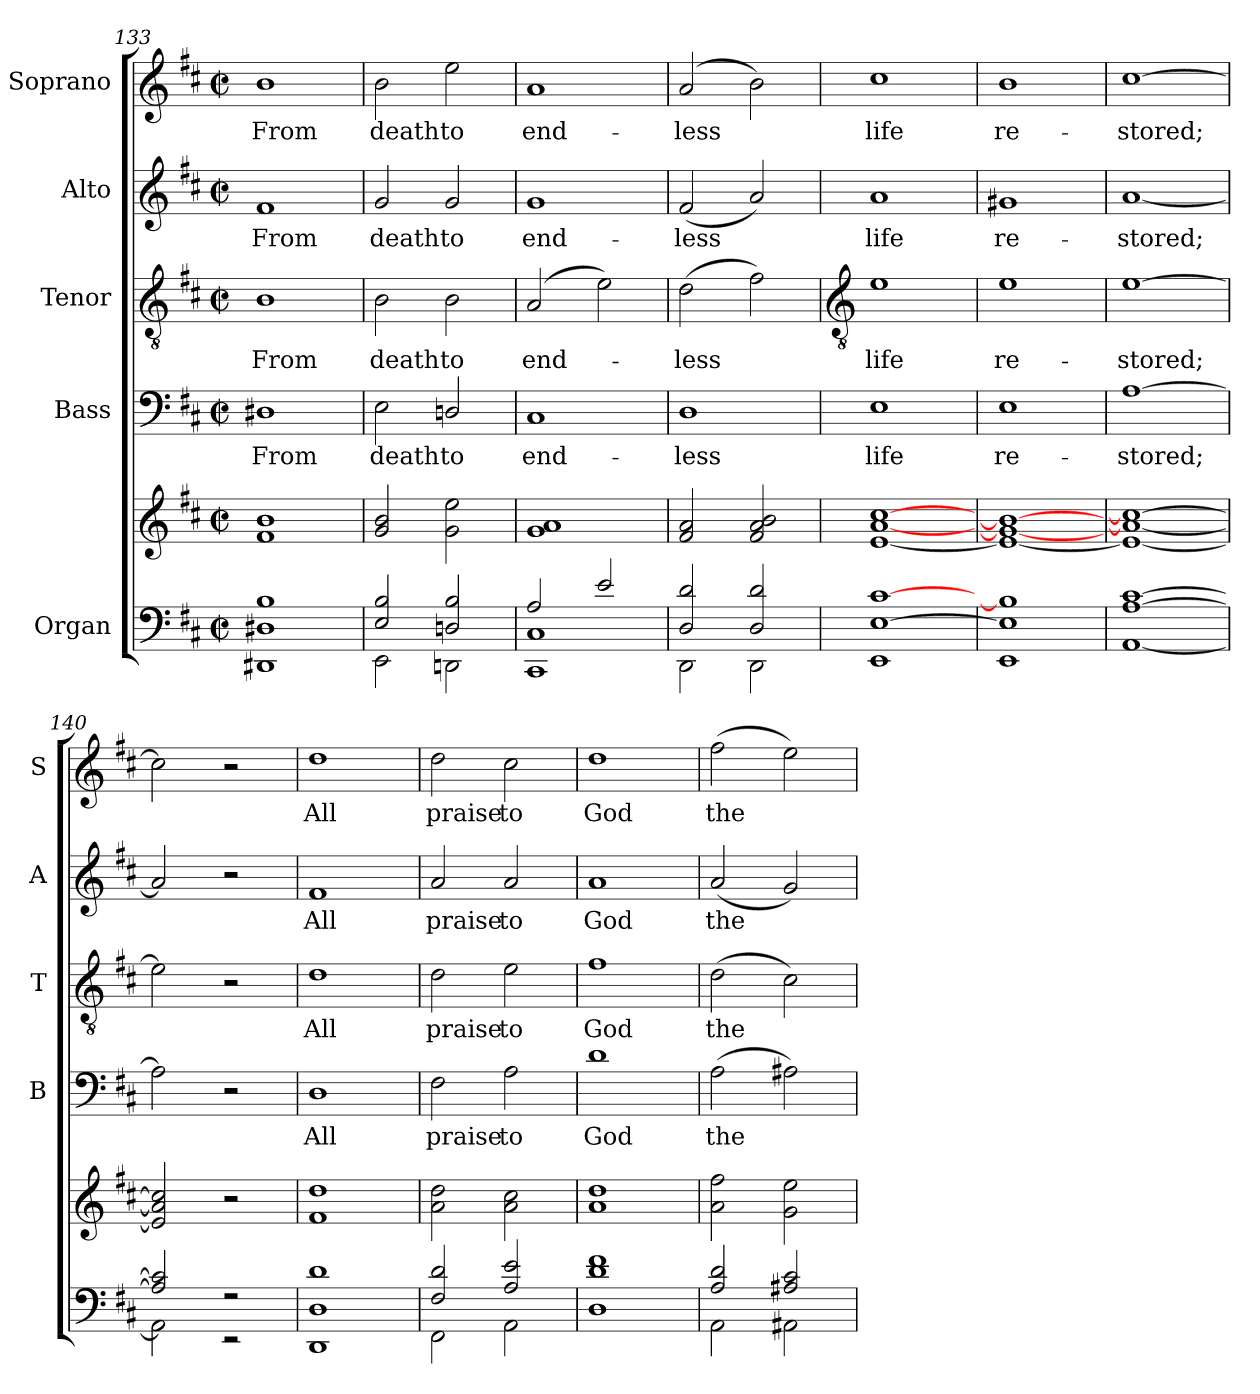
**kern	**kern	**kern	**text	**kern	**text	**kern	**text	**kern	**text
*part5	*part5	*part4	*part4	*part3	*part3	*part2	*part2	*part1	*part1
*staff6	*staff5	*staff4	*staff4	*staff3	*staff3	*staff2	*staff2	*staff1	*staff1
*I"Organ	*	*I"Bass	*	*I"Tenor	*	*I"Alto	*	*I"Soprano	*
*	*	*I'B	*	*I'T	*	*I'A	*	*I'S	*
*clefF4	*clefG2	*clefF4	*	*clefGv2	*	*clefG2	*	*clefG2	*
*k[f#c#]	*k[f#c#]	*k[f#c#]	*	*k[f#c#]	*	*k[f#c#]	*	*k[f#c#]	*
*D:	*D:	*D:	*	*D:	*	*D:	*	*D:	*
*M2/2	*M2/2	*M2/2	*	*M2/2	*	*M2/2	*	*M2/2	*
*met(c|)	*met(c|)	*met(c|)	*	*met(c|)	*	*met(c|)	*	*met(c|)	*
=133	=133	=133	=133	=133	=133	=133	=133	=133	=133
*^	*	*	*	*	*	*	*	*	*
!	!	!	!	!LO:LY:b	!	!LO:LY:b	!	!LO:LY:b	!	!LO:LY:b
1D#X/ 1B/	1DD#X\	1f# 1b	1D#X	From	1B	From	1f#	From	1b	From
=134	=134	=134	=134	=134	=134	=134	=134	=134	=134	=134
!	!	!	!	!LO:LY:b	!	!LO:LY:b	!	!LO:LY:b	!	!LO:LY:b
2E/ 2B/	2EE\	2g 2b	2E	death	2B	death	2g	death	2b	death
!	!	!	!	!LO:LY:b	!	!LO:LY:b	!	!LO:LY:b	!	!LO:LY:b
2Dn/ 2B/	2DDn\	2g 2ee	2Dn/	to	2B	to	2g	to	2ee	to
=135	=135	=135	=135	=135	=135	=135	=135	=135	=135	=135
!	!	!	!	!LO:LY:b	!	!LO:LY:b	!	!LO:LY:b	!	!LO:LY:b
2A/	1CC#\ 1C#\	1g 1a	1C#	end-	(2A	end-	1g	end-	1a	end-
2e/	.	.	.	.	2e)	.	.	.	.	.
=136	=136	=136	=136	=136	=136	=136	=136	=136	=136	=136
!	!	!	!	!LO:LY:b	!	!LO:LY:b	!	!LO:LY:b	!	!LO:LY:b
2D/ 2d/	2DD\	2f# 2a	1D	-less	(>2d	less	(<2f#	-less	(<2a	-less
2D/ 2d/	2DD\	2f# 2a 2b	.	.	2f#)	.	2a)	.	2b)	.
!!LO:LB:g=z
=137	=137	=137	=137	=137	=137	=137	=137	=137	=137	=137
*	*	*	*	*	*clefGv2	*	*	*	*	*
!	!	!	!	!LO:LY:b	!	!LO:LY:b	!	!LO:LY:b	!	!LO:LY:b
[1E/ [1c#/	1EE\	[1e [1a [1cc#	1E	life	1e	life	1a	life	1cc#	life
=138	=138	=138	=138	=138	=138	=138	=138	=138	=138	=138
!	!	!	!	!LO:LY:b	!	!LO:LY:b	!	!LO:LY:b	!	!LO:LY:b
1E/] 1B/]	1EE\	1e_ 1g#_ 1b_	1E	re-	1e	re-	1g#X	re-	1b	re-
=139	=139	=139	=139	=139	=139	=139	=139	=139	=139	=139
!	!	!	!	!LO:LY:b	!	!LO:LY:b	!	!LO:LY:b	!	!LO:LY:b
[1A/ [1c#/	[1AA\	1e_ 1a_ 1cc#_	[1A	-stored;	[1e	-stored;	[1a	-stored;	[1cc#	-stored;
=140	=140	=140	=140	=140	=140	=140	=140	=140	=140	=140
2A/] 2c#/]	2AA\]	2e] 2a] 2cc#]	2A]	.	2e]	.	2a]	.	2cc#]	.
2r	2r	2r	2r	.	2r	.	2r	.	2r	.
=141	=141	=141	=141	=141	=141	=141	=141	=141	=141	=141
!	!	!	!	!LO:LY:b	!	!LO:LY:b	!	!LO:LY:b	!	!LO:LY:b
1D/ 1d/	1DD\	1f# 1dd	1D	All	1d	All	1f#	All	1dd	All
=142	=142	=142	=142	=142	=142	=142	=142	=142	=142	=142
!	!	!	!	!LO:LY:b	!	!LO:LY:b	!	!LO:LY:b	!	!LO:LY:b
2F#/ 2d/	2FF#\	2a 2dd	2F#	praise	2d	praise	2a	praise	2dd	praise
!	!	!	!	!LO:LY:b	!	!LO:LY:b	!	!LO:LY:b	!	!LO:LY:b
2A/ 2e/	2AA\	2a 2cc#	2A	to	2e	to	2a	to	2cc#	to
=143	=143	=143	=143	=143	=143	=143	=143	=143	=143	=143
!	!	!	!	!LO:LY:b	!	!LO:LY:b	!	!LO:LY:b	!	!LO:LY:b
1d/ 1f#/	1D\	1a 1dd	1d	God	1f#	God	1a	God	1dd	God
=144	=144	=144	=144	=144	=144	=144	=144	=144	=144	=144
!	!	!	!	!LO:LY:b	!	!LO:LY:b	!	!LO:LY:b	!	!LO:LY:b
2A/ 2d/	2AA\	2a 2ff#	(>2A	the	(>2d	the	(<2a	the	(>2ff#	the
2A#X/ 2c#/	2AA#X\	2g 2ee	2A#X)	.	2c#)	.	2g)	.	2ee)	.
*v	*v	*	*	*	*	*	*	*	*	*
=	=	=	=	=	=	=	=	=	=
*-	*-	*-	*-	*-	*-	*-	*-	*-	*-
